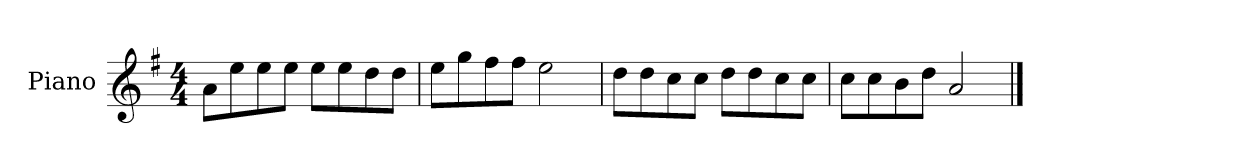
**kern
*part1
*staff1
*I"Piano
*I'P-no
*clefG2
*k[f#]
*M4/4
*MM90
=1
8a\L
8ee\
8ee\
8ee\J
8ee\L
8ee\
8dd\
8dd\J
=2
8ee\L
8gg\
8ff#\
8ff#\J
2ee\
=3
8dd\L
8dd\
8cc\
8cc\J
8dd\L
8dd\
8cc\
8cc\J
=4
8cc\L
8cc\
8b\
8dd\J
2a/
==
*-
